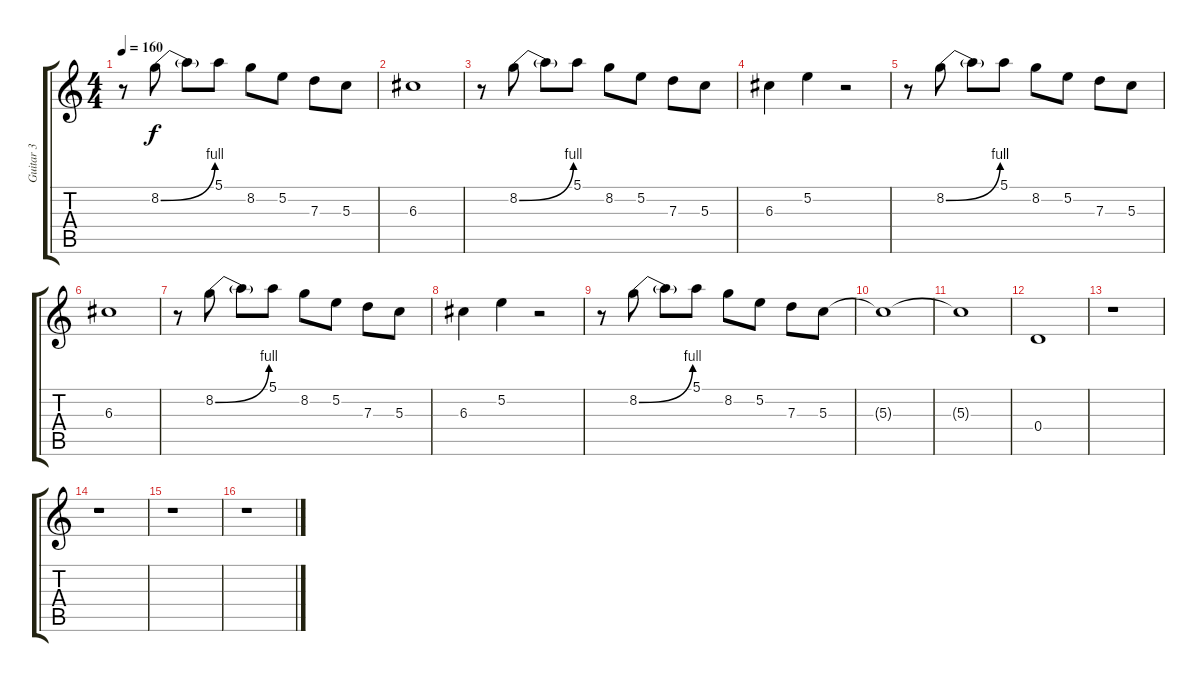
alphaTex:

\track ("Guitar 3" "Guitar 3") {instrument electricguitarclean}
\staff {score tabs}
\tuning (E4 B3 G3 D3 A2 E2) {hide}
\ts (4 4)
\tempo 160
\clef g2
\ks c
r.8{dy f} 8.2{be (bend 0 0 60 4)}.8 8.2{t}.8 5.1.8 8.2.8 5.2.8 7.3.8 5.3.8 |
6.3.1 |
r.8 8.2{be (bend 0 0 60 4)}.8 8.2{t}.8 5.1.8 8.2.8 5.2.8 7.3.8 5.3.8 |
6.3.4 5.2.4 r.2 |
r.8 8.2{be (bend 0 0 60 4)}.8 8.2{t}.8 5.1.8 8.2.8 5.2.8 7.3.8 5.3.8 |
6.3.1 |
r.8 8.2{be (bend 0 0 60 4)}.8 8.2{t}.8 5.1.8 8.2.8 5.2.8 7.3.8 5.3.8 |
6.3.4 5.2.4 r.2 |
r.8 8.2{be (bend 0 0 60 4)}.8 8.2{t}.8 5.1.8 8.2.8 5.2.8 7.3.8 5.3.8 |
5.3{t}.1 |
5.3{t}.1 |
0.4.1 |
r.1 |
r.1 |
r.1 |
r.1
